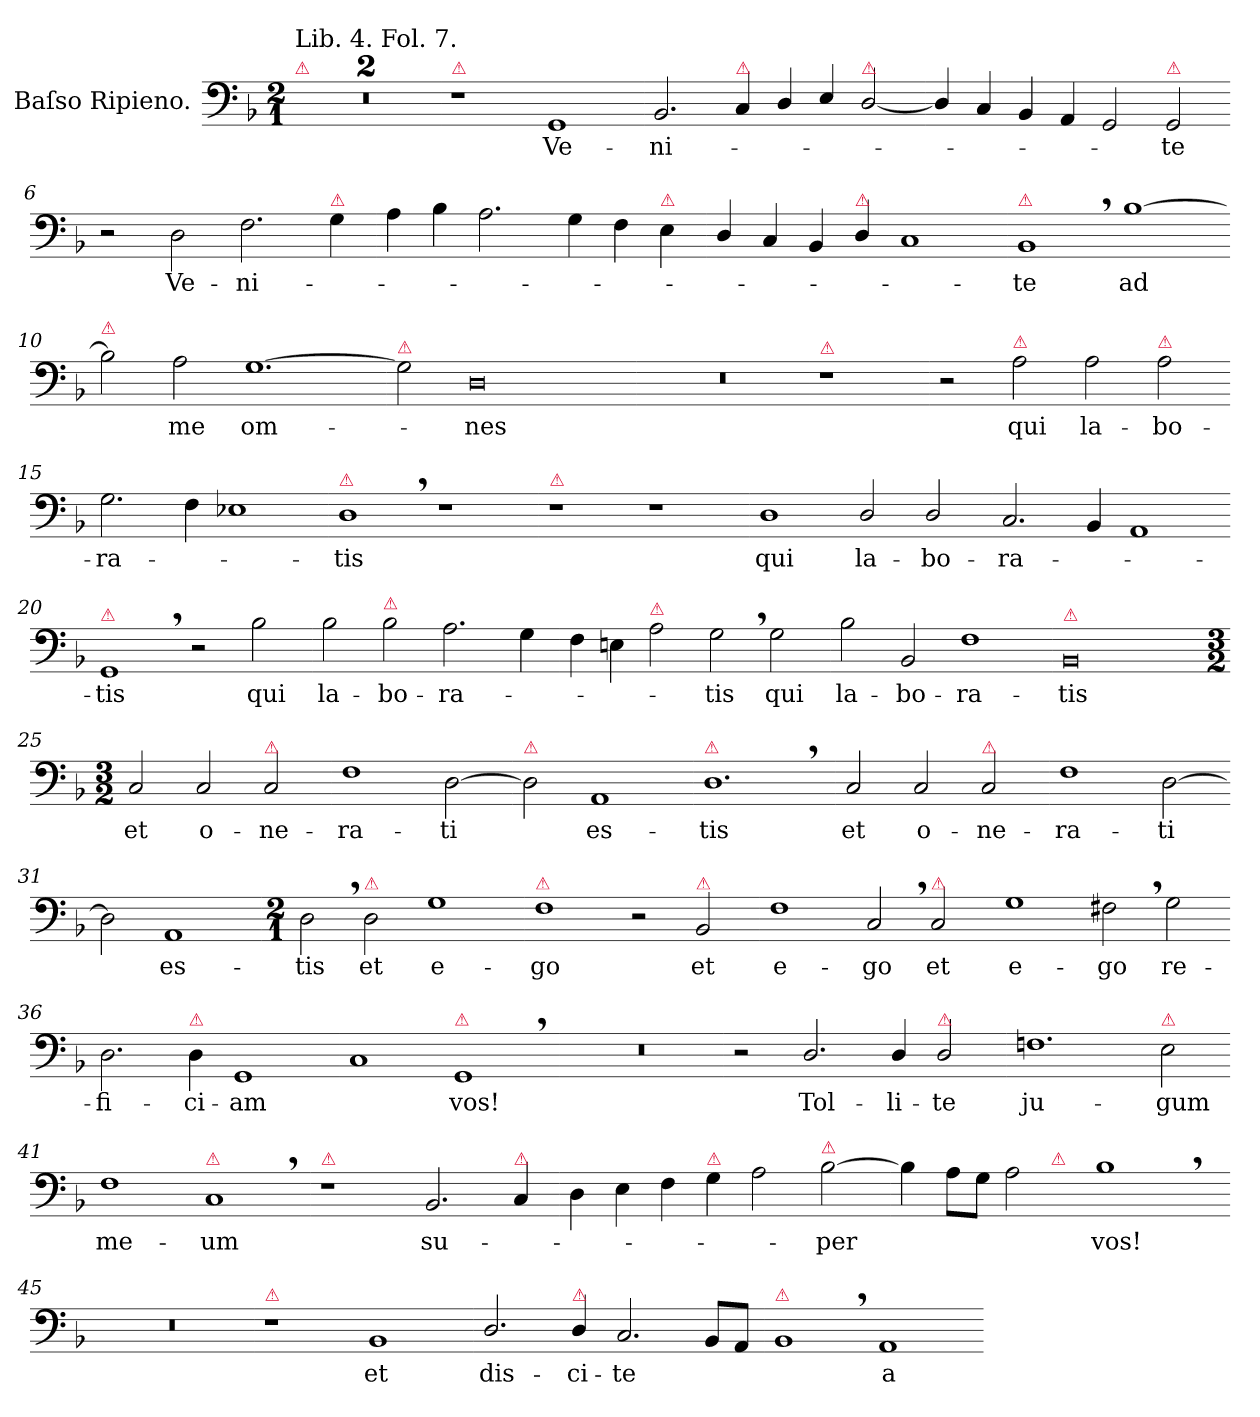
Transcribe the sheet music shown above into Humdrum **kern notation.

**kern	**text
*part1	*part1
*staff1	*staff1
*I"Baſso Ripieno.	*
*clefF4	*
*k[b-]	*
*M2/1	*
=1	=1
!LO:TX:a:t=Lib. 4. Fol. 7.	!
!LO:TX:a:color=crimson:t=⚠	!
0r	.
=2-	=2-
0r	.
=3-	=3-
!LO:TX:a:color=crimson:t=⚠	!
1r	.
1GG	Ve-
=4-	=4-
2.BB-/	-ni-
!LO:TX:a:color=crimson:t=⚠	!
4C/	.
4D/	.
4E/	.
!LO:TX:a:color=crimson:t=⚠	!
[2D/	.
=5-	=5-
4D!/]	.
4C/	.
4BB-/	.
4AA/	.
2GG/	.
!LO:TX:a:color=crimson:t=⚠	!
2GG/	-te
=6-	=6-
2r	.
2D\	Ve-
2.F\	-ni-
!LO:TX:a:color=crimson:t=⚠	!
4G\	.
=7-	=7-
4A\	.
4B-\	.
2.A\	.
4G\	.
4F\	.
!LO:TX:a:color=crimson:t=⚠	!
4E\	.
=8-	=8-
4D/	.
4C/	.
4BB-/	.
!LO:TX:a:color=crimson:t=⚠	!
4D/	.
1C	.
=9-	=9-
!LO:TX:a:color=crimson:t=⚠	!
1BB-,<	-te
[1B-	ad
=10-	=10-
!LO:TX:a:color=crimson:t=⚠	!
2B-]	.
2A\	me
[1.G	om-
=11-	=11-
!LO:TX:a:color=crimson:t=⚠	!
2G]	.
0D	-nes
=12-	=12-
0r	.
=13-	=13-
!LO:TX:a:color=crimson:t=⚠	!
1r	.
=14-	=14-
2r	.
!LO:TX:a:color=crimson:t=⚠	!
2A\	qui
2A\	la-
!LO:TX:a:color=crimson:t=⚠	!
2A\	-bo-
=15-	=15-
2.G\	-ra-
4F\	.
1E-X	.
=16-	=16-
!LO:TX:a:color=crimson:t=⚠	!
1D,<	-tis
1r	.
=17-	=17-
!LO:TX:a:color=crimson:t=⚠	!
1r	.
1r	.
=18-	=18-
1D	qui
2D/	la-
2D/	-bo-
=19-	=19-
2.C/	-ra-
4BB-/	.
1AA	.
=20-	=20-
!LO:TX:a:color=crimson:t=⚠	!
1GG,<	-tis
2r	.
2B-\	qui
=21-	=21-
2B-\	la-
!LO:TX:a:color=crimson:t=⚠	!
2B-\	-bo-
2.A\	-ra-
4G\	.
=22-	=22-
4F\	.
4En\	.
!LO:TX:a:color=crimson:t=⚠	!
2A\	.
2G,<\	-tis
2G\	qui
=23-	=23-
2B-\	la-
2BB-/	-bo-
1F	-ra-
=24-	=24-
!LO:TX:a:color=crimson:t=⚠	!
0BB-	-tis
=25-	=25-
*M3/2	*
2C/	et
2C/	o-
!LO:TX:a:color=crimson:t=⚠	!
2C/	-ne-
=26-	=26-
1F	-ra-
[2D\	-ti
=27-	=27-
!LO:TX:a:color=crimson:t=⚠	!
2D\]	.
1AA	es-
=28-	=28-
!LO:TX:a:color=crimson:t=⚠	!
1.D,<	-tis
=29-	=29-
2C/	et
2C/	o-
!LO:TX:a:color=crimson:t=⚠	!
2C/	-ne-
=30-	=30-
1F	-ra-
[2D\	-ti
=31-	=31-
2D\]	.
1AA	es-
=32-	=32-
*M2/1	*
2D,<\	-tis
!LO:TX:a:color=crimson:t=⚠	!
2D\	et
1G	e-
=33-	=33-
!LO:TX:a:color=crimson:t=⚠	!
1F	-go
2r	.
!LO:TX:a:color=crimson:t=⚠	!
!	!LO:LY:i
2BB-/	et
=34-	=34-
!	!LO:LY:i
1F	e-
!	!LO:LY:i
2C,</	-go
!LO:TX:a:color=crimson:t=⚠	!
2C/	et
=35-	=35-
1G	e-
2F#X,<\	-go
2G\	re-
=36-	=36-
2.D\	-fi-
!LO:TX:a:color=crimson:t=⚠	!
4D\	-ci-
1GG	-am
=37-	=37-
1C	.
!LO:TX:a:color=crimson:t=⚠	!
1GG,<	vos!
=38-	=38-
0r	.
=39-	=39-
2r	.
2.D/	Tol-
4D/	-li-
!LO:TX:a:color=crimson:t=⚠	!
2D/	-te
=40-	=40-
1.Fn	ju-
!LO:TX:a:color=crimson:t=⚠	!
2E\	-gum
=41-	=41-
1F	me-
!LO:TX:a:color=crimson:t=⚠	!
1C,<	-um
=42-	=42-
!LO:TX:a:color=crimson:t=⚠	!
1r	.
2.BB-/	su-
!LO:TX:a:color=crimson:t=⚠	!
4C/	.
=43-	=43-
4D\	.
4E\	.
4F\	.
!LO:TX:a:color=crimson:t=⚠	!
4G\	.
2A\	.
!LO:TX:a:color=crimson:t=⚠	!
[2B-\	-per
=44-	=44-
*^	*
4B-\]	2.ryy	.
8A\L	.	.
8G\J	.	.
2A\	.	.
!	!LO:TX:a:color=crimson:t=⚠	!
.	1ryy	.
1B-,<	.	vos!
.	4ryy	.
*v	*v	*
=45-	=45-
0r	.
=46-	=46-
!LO:TX:a:color=crimson:t=⚠	!
1r	.
1BB-	et
=47-	=47-
2.D/	dis-
!LO:TX:a:color=crimson:t=⚠	!
4D/	-ci-
2.C/	-te
8BB-/L	.
8AA/J	.
=48-	=48-
!LO:TX:a:color=crimson:t=⚠	!
1BB-,<	.
1AA	a
=-	=-
*-	*-
